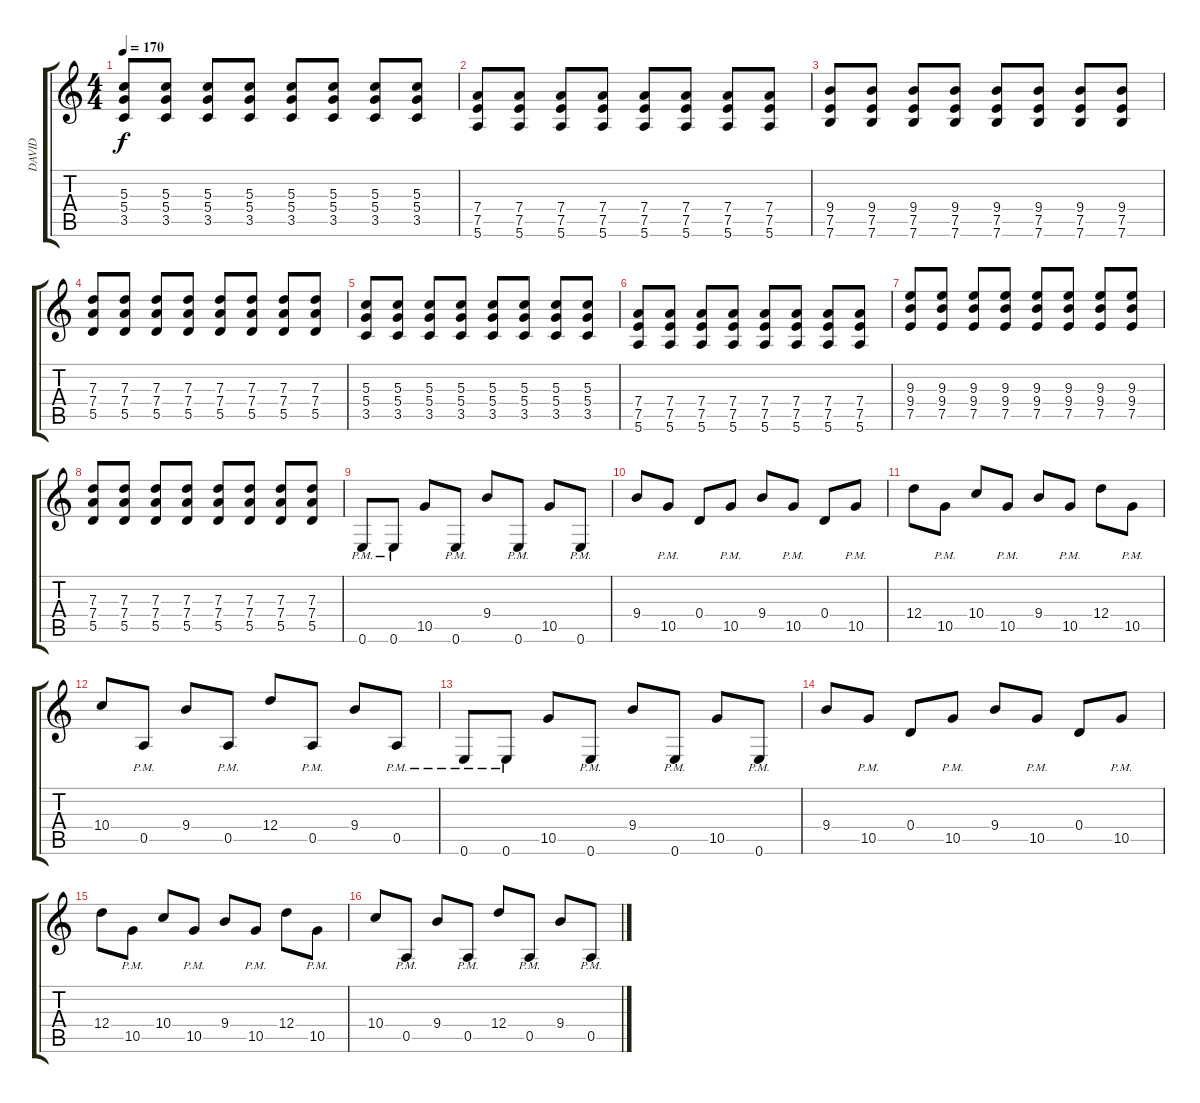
\track ("DAVID" "DAVID") {instrument distortionguitar}
\staff {score tabs}
\tuning (E4 B3 G3 D3 A2 E2) {hide}
\ts (4 4)
\tempo 170
\clef g2
\ks c
(5.3 5.4 3.5).8{dy f} (5.3 5.4 3.5).8 (5.3 5.4 3.5).8 (5.3 5.4 3.5).8 (5.3 5.4 3.5).8 (5.3 5.4 3.5).8 (5.3 5.4 3.5).8 (5.3 5.4 3.5).8 |
(7.4 7.5 5.6).8 (7.4 7.5 5.6).8 (7.4 7.5 5.6).8 (7.4 7.5 5.6).8 (7.4 7.5 5.6).8 (7.4 7.5 5.6).8 (7.4 7.5 5.6).8 (7.4 7.5 5.6).8 |
(9.4 7.5 7.6).8 (9.4 7.5 7.6).8 (9.4 7.5 7.6).8 (9.4 7.5 7.6).8 (9.4 7.5 7.6).8 (9.4 7.5 7.6).8 (9.4 7.5 7.6).8 (9.4 7.5 7.6).8 |
(7.3 7.4 5.5).8 (7.3 7.4 5.5).8 (7.3 7.4 5.5).8 (7.3 7.4 5.5).8 (7.3 7.4 5.5).8 (7.3 7.4 5.5).8 (7.3 7.4 5.5).8 (7.3 7.4 5.5).8 |
(5.3 5.4 3.5).8 (5.3 5.4 3.5).8 (5.3 5.4 3.5).8 (5.3 5.4 3.5).8 (5.3 5.4 3.5).8 (5.3 5.4 3.5).8 (5.3 5.4 3.5).8 (5.3 5.4 3.5).8 |
(7.4 7.5 5.6).8 (7.4 7.5 5.6).8 (7.4 7.5 5.6).8 (7.4 7.5 5.6).8 (7.4 7.5 5.6).8 (7.4 7.5 5.6).8 (7.4 7.5 5.6).8 (7.4 7.5 5.6).8 |
(9.3 9.4 7.5).8 (9.3 9.4 7.5).8 (9.3 9.4 7.5).8 (9.3 9.4 7.5).8 (9.3 9.4 7.5).8 (9.3 9.4 7.5).8 (9.3 9.4 7.5).8 (9.3 9.4 7.5).8 |
(7.3 7.4 5.5).8 (7.3 7.4 5.5).8 (7.3 7.4 5.5).8 (7.3 7.4 5.5).8 (7.3 7.4 5.5).8 (7.3 7.4 5.5).8 (7.3 7.4 5.5).8 (7.3 7.4 5.5).8 |
0.6{pm}.8 0.6{pm}.8 10.5.8 0.6{pm}.8 9.4.8 0.6{pm}.8 10.5.8 0.6{pm}.8 |
9.4.8 10.5{pm}.8 0.4.8 10.5{pm}.8 9.4.8 10.5{pm}.8 0.4.8 10.5{pm}.8 |
12.4.8 10.5{pm}.8 10.4.8 10.5{pm}.8 9.4.8 10.5{pm}.8 12.4.8 10.5{pm}.8 |
10.4.8 0.5{pm}.8 9.4.8 0.5{pm}.8 12.4.8 0.5{pm}.8 9.4.8 0.5{pm}.8 |
0.6{pm}.8 0.6{pm}.8 10.5.8 0.6{pm}.8 9.4.8 0.6{pm}.8 10.5.8 0.6{pm}.8 |
9.4.8 10.5{pm}.8 0.4.8 10.5{pm}.8 9.4.8 10.5{pm}.8 0.4.8 10.5{pm}.8 |
12.4.8 10.5{pm}.8 10.4.8 10.5{pm}.8 9.4.8 10.5{pm}.8 12.4.8 10.5{pm}.8 |
10.4.8 0.5{pm}.8 9.4.8 0.5{pm}.8 12.4.8 0.5{pm}.8 9.4.8 0.5{pm}.8
